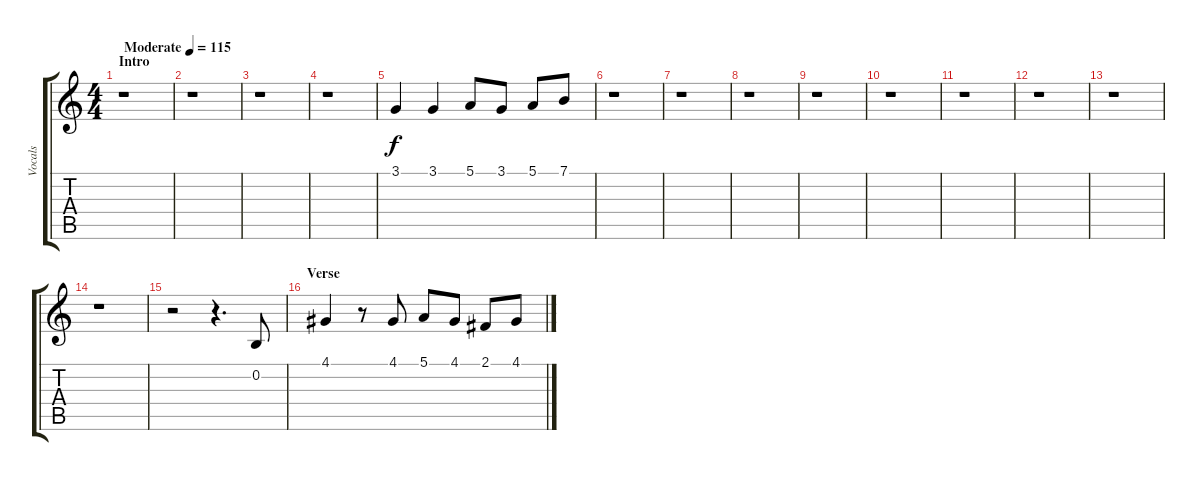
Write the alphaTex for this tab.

\track ("Vocals" "Vocals") {instrument oboe}
\staff {score tabs}
\tuning (E4 B3 G3 D3 A2 E2) {hide}
\ts (4 4)
\section ("" "Intro")
\tempo (115 "Moderate")
\clef g2
\ks c
r.1{dy f instrument oboe} |
r.1 |
r.1 |
r.1 |
3.1.4 3.1.4 5.1.8 3.1.8 5.1.8 7.1.8 |
r.1 |
r.1 |
r.1 |
r.1 |
r.1 |
r.1 |
r.1 |
r.1 |
r.1 |
r.2 r.4{d} 0.2.8 |
\section ("" "Verse")
4.1.4 r.8 4.1.8 5.1.8 4.1.8 2.1.8 4.1.8
